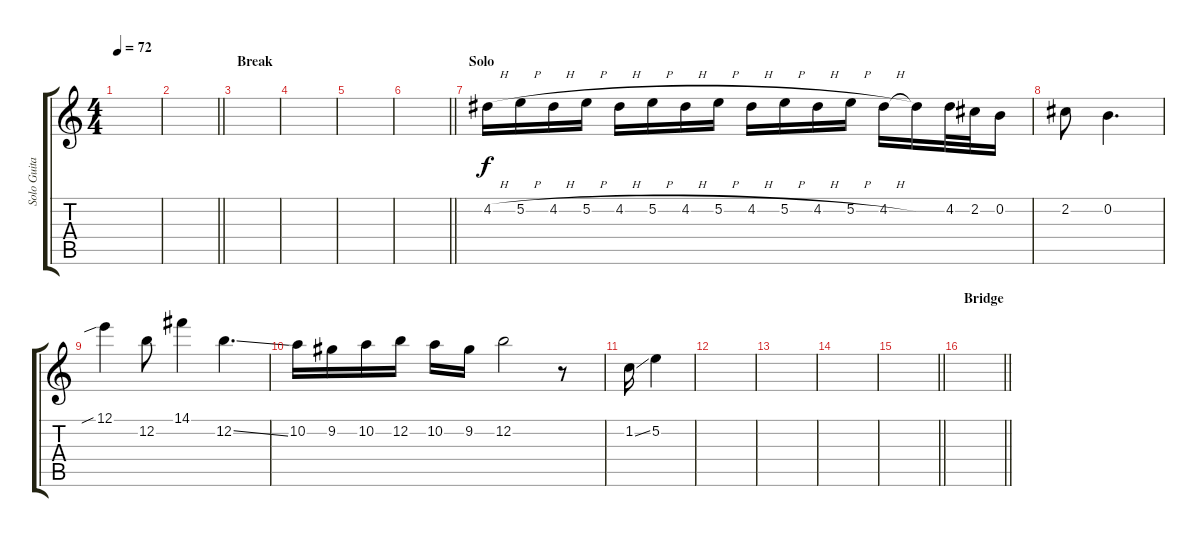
\track ("Solo Guitar" "Solo Guita") {instrument overdrivenguitar}
\staff {score tabs}
\tuning (E4 B3 G3 D3 A2 E2) {hide}
\ts (4 4)
\tempo 72
\clef g2
\ks c
|
\barLineRight lightlight
|
\section ("" "Break")
|
|
|
\barLineRight lightlight
|
\section ("" "Solo")
4.2{h}.16 5.2{h}.16 4.2{h}.16 5.2{h}.16 4.2{h}.16 5.2{h}.16 4.2{h}.16 5.2{h}.16 4.2{h}.16 5.2{h}.16 4.2{h}.16 5.2{h}.16 4.2{h}.16 4.2{t}.16 4.2.32 2.2.32 0.2.16 |
2.2.8 0.2.4{d} |
12.1{sib}.4 12.2.8 14.1.4 12.2{ss}.4{d} |
10.2.16 9.2.16 10.2.16 12.2.16 10.2.16 9.2.16 12.2.2 r.8 |
1.2{ss}.16 5.2.4 |
|
|
|
\barLineRight lightlight
|
\section ("" "Bridge")
\barLineRight lightlight
